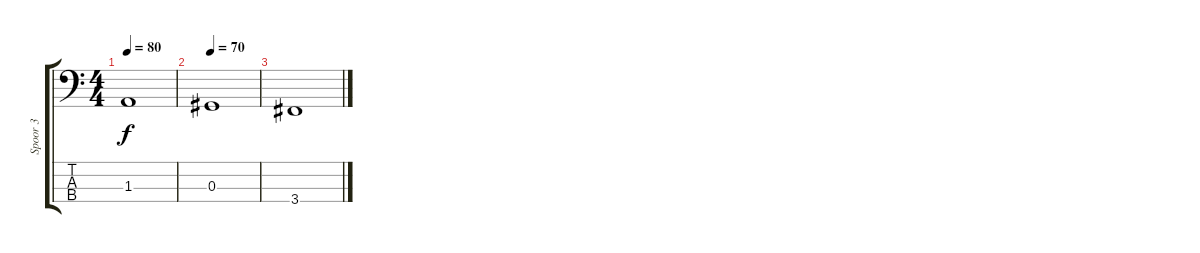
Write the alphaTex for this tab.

\track ("Spoor 3" "Spoor 3") {instrument acousticbass}
\staff {score tabs}
\tuning (Gb2 Db2 Ab1 Eb1) {hide}
\ts (4 4)
\tempo 80
\clef f4
\ks c
1.3.1{dy f} |
\tempo 70
0.3.1 |
3.4.1
